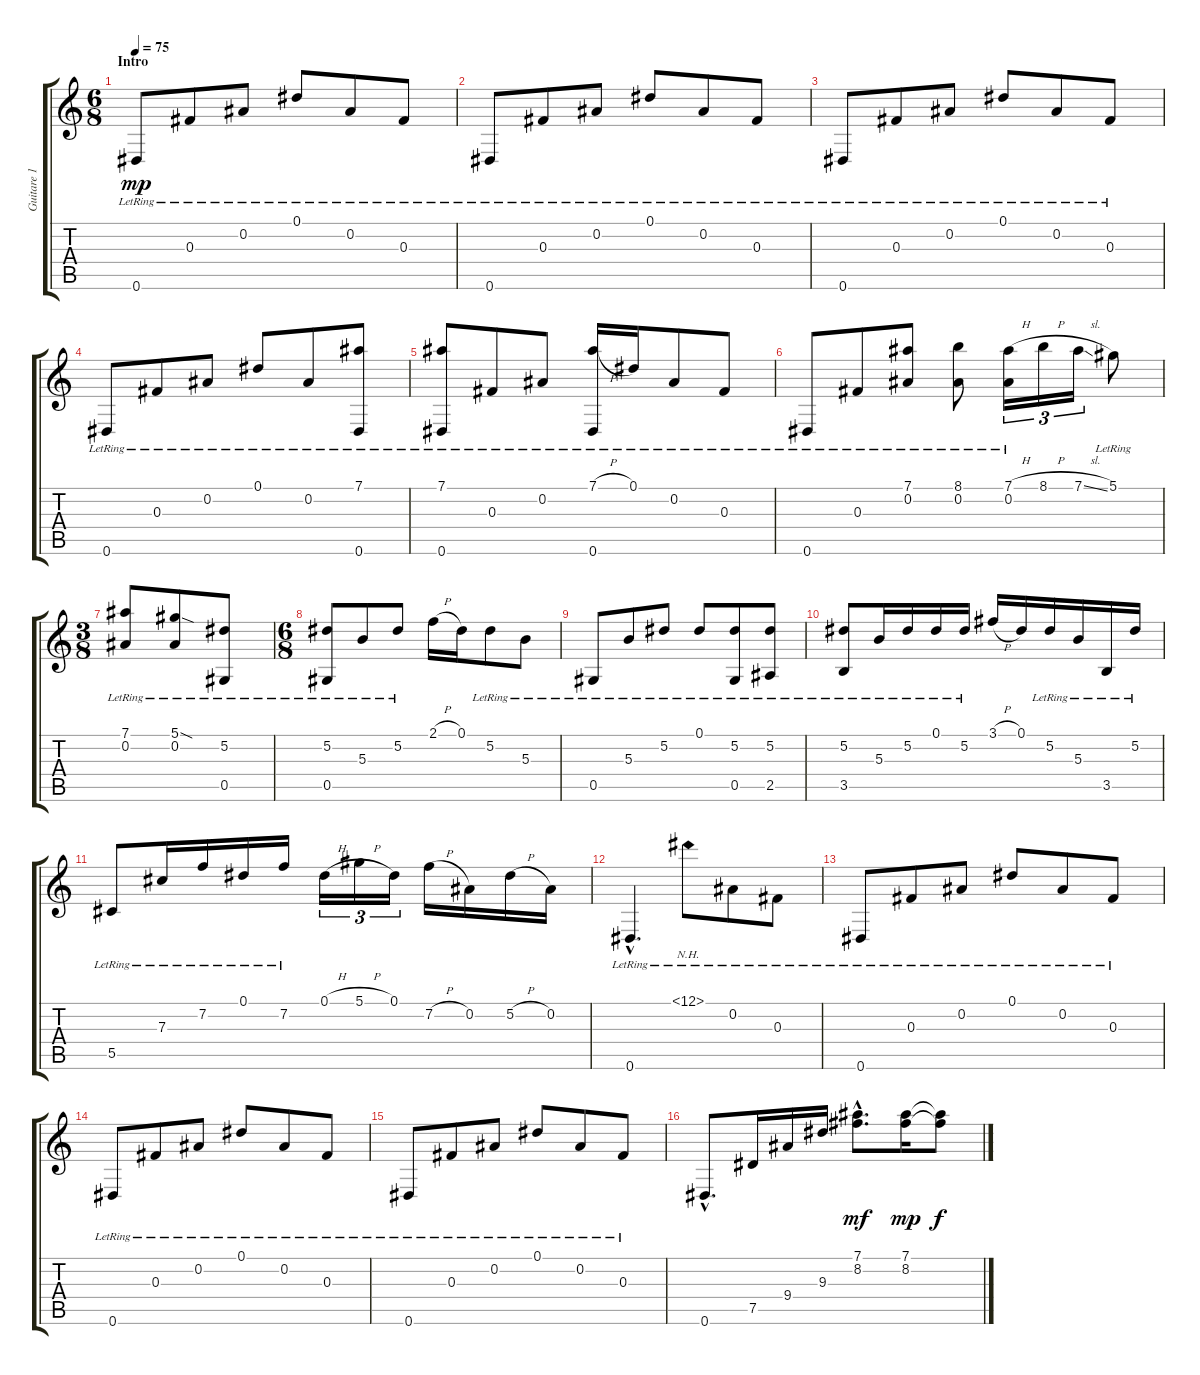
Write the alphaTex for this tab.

\track ("Guitare 1 ( Kirk Hammett )" "Guitare 1 ") {instrument electricguitarclean}
\staff {score tabs}
\tuning (Eb4 Bb3 Gb3 Db3 Ab2 Eb2) {hide}
\ts (6 8)
\section ("" "Intro")
\tempo 75
\tempo 77
\tempo 75
\clef g2
\ks c
0.6{lr}.8{dy mp volume 16 instrument electricguitarclean} 0.3{lr}.8 0.2{lr}.8 0.1{lr}.8 0.2{lr}.8 0.3{lr}.8 |
0.6{lr}.8 0.3{lr}.8 0.2{lr}.8 0.1{lr}.8 0.2{lr}.8 0.3{lr}.8 |
0.6{lr}.8 0.3{lr}.8 0.2{lr}.8 0.1{lr}.8 0.2{lr}.8 0.3{lr}.8 |
0.6{lr}.8 0.3{lr}.8 0.2{lr}.8 0.1{lr}.8 0.2{lr}.8 (7.1{lr} 0.6{lr}).8 |
(7.1{lr} 0.6{lr}).8 0.3{lr}.8 0.2{lr}.8 (7.1{h} 0.6{lr}).16 0.1{lr}.16 0.2{lr}.8 0.3{lr}.8 |
0.6{lr}.8 0.3{lr}.8 (7.1{lr} 0.2{lr}).8 (8.1{lr} 0.2{lr}).8 (7.1{h} 0.2{lr}).16{tu (3 2)} 8.1{h}.16{tu (3 2)} 7.1{sl}.16{tu (3 2)} 5.1{lr}.8 |
\ts (3 8)
(7.1{lr} 0.2{lr}).8 (5.1{sod} 0.2{lr}).8 (5.2{lr} 0.5{lr}).8 |
\ts (6 8)
(5.2{lr} 0.5{lr}).8 5.3{lr}.8 5.2{lr}.8 2.1{h}.16 0.1.16 5.2{lr}.8 5.3{lr}.8 |
0.5{lr}.8 5.3{lr}.8 5.2{lr}.8 0.1{lr}.8 (5.2 0.5{lr}).8 (5.2{lr} 2.5{lr}).8 |
(5.2{lr} 3.5{lr}).8 5.3{lr}.16 5.2{lr}.16 0.1{lr}.16 5.2{lr}.16 3.1{h}.16 0.1.16 5.2{lr}.16 5.3{lr}.16 3.5{lr}.16 5.2{lr}.16 |
5.5{lr}.8 7.3{lr}.16 7.2{lr}.16 0.1{lr}.16 7.2{lr}.16 0.1{h}.16{tu (3 2)} 5.1{h}.16{tu (3 2)} 0.1.16{tu (3 2)} 7.2{h}.16 0.2.16 5.2{h}.16 0.2.16 |
0.6{hac lr}.4{d} 12.1{nh lr}.8 0.2{lr}.8 0.3{lr}.8 |
0.6{lr}.8 0.3{lr}.8 0.2{lr}.8 0.1{lr}.8 0.2{lr}.8 0.3{lr}.8 |
0.6{lr}.8 0.3{lr}.8 0.2{lr}.8 0.1{lr}.8 0.2{lr}.8 0.3{lr}.8 |
0.6{lr}.8 0.3{lr}.8 0.2{lr}.8 0.1{lr}.8 0.2{lr}.8 0.3{lr}.8 |
0.6{hac}.8{d} 7.5.16 9.4.16 9.3.16 (7.1{hac} 8.2{hac}).8{d dy mf} (7.1 8.2).16{dy mp} (7.1{t} 8.2{t}).8{dy f}
